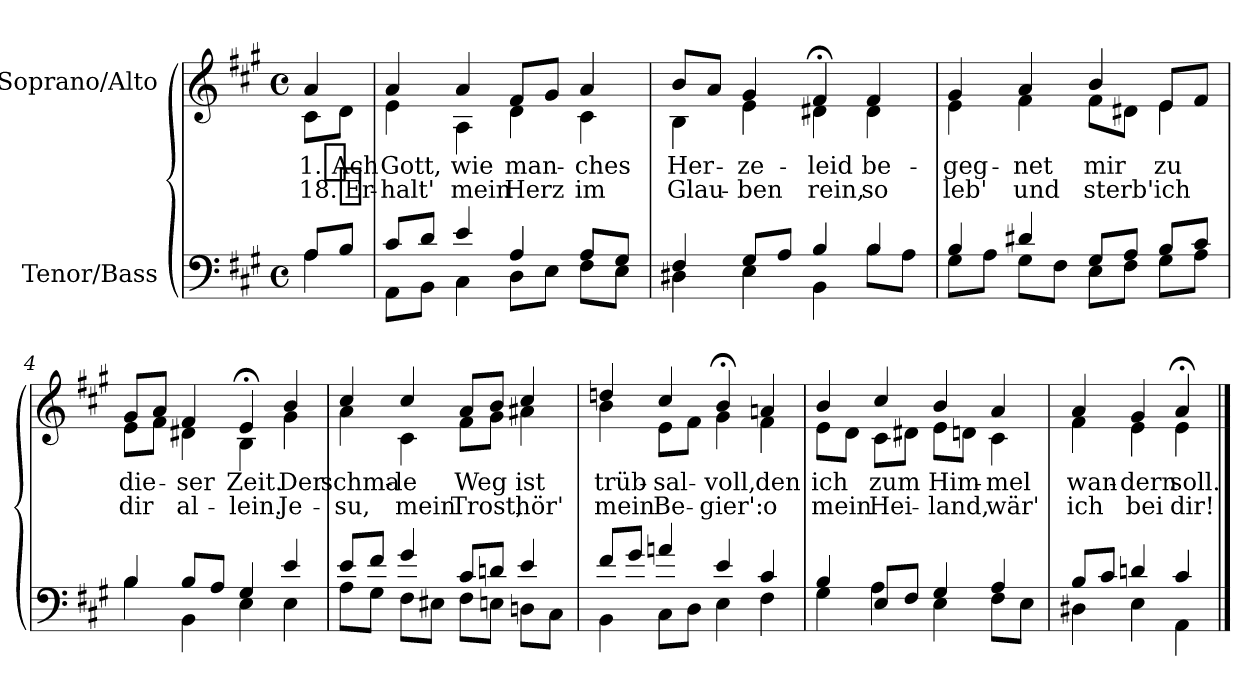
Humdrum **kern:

**kern	**kern	**text	**text
*part2	*part1	*part1	*part1
*staff2	*staff1	*staff1	*staff1
*I"Tenor/Bass	*I"Soprano/Alto	*	*
*clefF4	*clefG2	*	*
*k[f#c#g#]	*k[f#c#g#]	*	*
*M4/4	*M4/4	*	*
*met(c)	*met(c)	*	*
=	=	=	=
*^	*	*	*
!	!	!	!LO:LY:b	!LO:LY:b
*	*	*^	*	*
8A/L	4A\	4a/	8c#\L	1. Ach	18. Er-
8B/J	.	.	8d\J	.	.
=1	=1	=1	=1	=1	=1
!	!	!	!	!LO:LY:b	!LO:LY:b
8c#/L	8AA\L	4a/	4e\	Gott,	-halt'
8d/J	8BB\J	.	.	.	.
!	!	!	!	!LO:LY:b	!LO:LY:b
4e/	4C#\	4a/	4A\	wie	mein
!	!	!	!	!LO:LY:b	!LO:LY:b
4A/	8D\L	8f#/L	4d\	man-	Herz
.	8E\J	8g#/J	.	.	.
!	!	!	!	!LO:LY:b	!LO:LY:b
8A/L	8F#\L	4a/	4c#\	-ches	im
8G#/J	8E\J	.	.	.	.
=2	=2	=2	=2	=2	=2
!	!	!	!	!LO:LY:b	!LO:LY:b
4F#/	4D#X\	8b/L	4B\	Her-	Glau-
.	.	8a/J	.	.	.
!	!	!	!	!LO:LY:b	!LO:LY:b
8G#/L	4E\	4g#/	4e\	-ze-	-ben
8A/J	.	.	.	.	.
!	!	!	!	!LO:LY:b	!LO:LY:b
4B/	4BB\	4f#;</	4d#X\	-leid	rein,
!	!	!	!	!LO:LY:b	!LO:LY:b
4B/	8B\L	4f#/	4d#\	be-	so
.	8A\J	.	.	.	.
=3	=3	=3	=3	=3	=3
!	!	!	!	!LO:LY:b	!LO:LY:b
4B/	8G#\L	4g#/	4e\	-geg-	leb'
.	8A\J	.	.	.	.
!	!	!	!	!LO:LY:b	!LO:LY:b
4d#X/	8G#\L	4a/	4f#\	-net	und
.	8F#\J	.	.	.	.
!	!	!	!	!LO:LY:b	!LO:LY:b
8G#/L	8E\L	4b/	8f#\L	mir	sterb'
8A/J	8F#\J	.	8d#X\J	.	.
!	!	!	!	!LO:LY:b	!LO:LY:b
8B/L	8G#\L	8e/L	4e\	zu	ich
8c#/J	8A\J	8f#/J	.	.	.
=4	=4	=4	=4	=4	=4
!	!	!	!	!LO:LY:b	!LO:LY:b
4B/	4B\	8g#/L	8e\L	die-	dir
.	.	8a/J	8f#\J	.	.
!	!	!	!	!LO:LY:b	!LO:LY:b
8B/L	4BB\	4f#/	4d#X\	-ser	al-
8A/J	.	.	.	.	.
!	!	!	!	!LO:LY:b	!LO:LY:b
4G#/	4E\	4e;</	4B\	Zeit.	-lein.
!	!	!	!	!LO:LY:b	!LO:LY:b
4e/	4E\	4b/	4g#\	Der	Je-
!!LO:LB:g=z	!!
=5	=5	=5	=5	=5	=5
!	!	!	!	!LO:LY:b	!LO:LY:b
8e/L	8A\L	4cc#/	4a\	schma-	-su,
8f#/J	8G#\J	.	.	.	.
!	!	!	!	!LO:LY:b	!LO:LY:b
4g#/	8F#\L	4cc#/	4c#\	-le	mein
.	8E#X\J	.	.	.	.
!	!	!	!	!LO:LY:b	!LO:LY:b
8c#/L	8F#\L	8a/L	8f#\L	Weg	Trost,
8dn/J	8En\J	8b/J	8g#\J	.	.
!	!	!	!	!LO:LY:b	!LO:LY:b
4e/	8Dn\L	4cc#/	4a#X\	ist	hör'
.	8C#\J	.	.	.	.
=6	=6	=6	=6	=6	=6
!	!	!	!	!LO:LY:b	!LO:LY:b
8f#/L	4BB\	4ddn/	4b\	trüb-	mein
8g#/J	.	.	.	.	.
!	!	!	!	!LO:LY:b	!LO:LY:b
4an/	8C#\L	4cc#/	8e\L	-sal-	Be-
.	8D\J	.	8f#\J	.	.
!	!	!	!	!LO:LY:b	!LO:LY:b
4e/	4E\	4b;</	4g#\	-voll,	-gier':
!	!	!	!	!LO:LY:b	!LO:LY:b
4c#/	4F#\	4an/	4f#\	den	o
=7	=7	=7	=7	=7	=7
!	!	!	!	!LO:LY:b	!LO:LY:b
4B/	4G#\	4b/	8e\L	ich	mein
.	.	.	8d\J	.	.
!	!	!	!	!LO:LY:b	!LO:LY:b
8E/L	4A\	4cc#/	8c#\L	zum	Hei-
8F#/J	.	.	8d#X\J	.	.
!	!	!	!	!LO:LY:b	!LO:LY:b
4G#/	4E\	4b/	8e\L	Him-	-land,
.	.	.	8dn\J	.	.
!	!	!	!	!LO:LY:b	!LO:LY:b
4A/	8F#\L	4a/	4c#\	-mel	wär'
.	8E\J	.	.	.	.
=8	=8	=8	=8	=8	=8
!	!	!	!	!LO:LY:b	!LO:LY:b
8B/L	4D#X\	4a/	4f#\	wan-	ich
8c#/J	.	.	.	.	.
!	!	!	!	!LO:LY:b	!LO:LY:b
4dn/	4E\	4g#/	4e\	-dern	bei
!	!	!	!	!LO:LY:b	!LO:LY:b
4c#/	4AA\	4a;</	4e\	soll.	dir!
*v	*v	*	*	*	*
*	*v	*v	*	*
==	==	==	==
*-	*-	*-	*-
